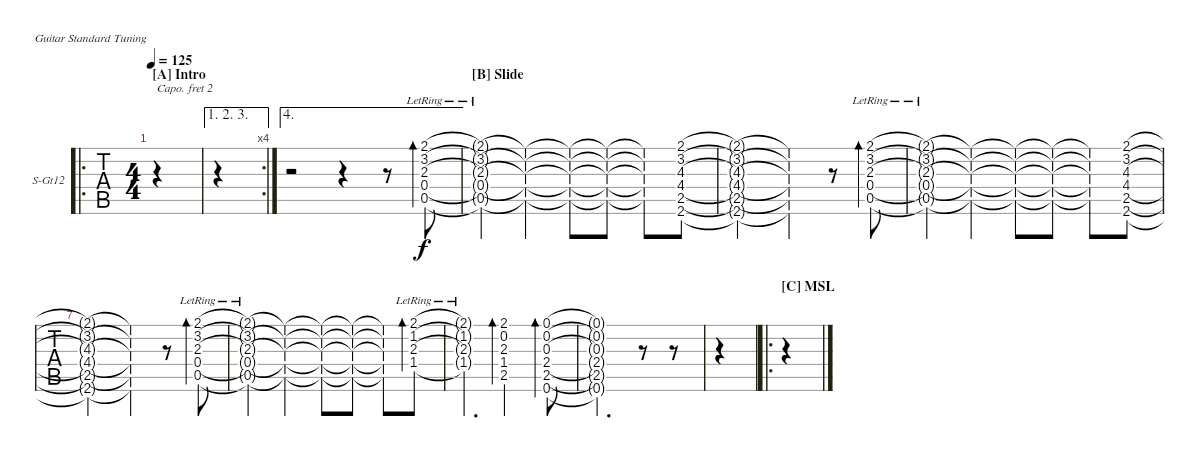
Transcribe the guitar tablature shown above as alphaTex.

\bracketExtendMode nobrackets
\firstSystemTrackNameOrientation horizontal
\otherSystemsTrackNameOrientation horizontal
\defaultBarNumberDisplay FirstOfSystem
\track ("12 St. Capo 2nd Fret" "S-Gt12") {instrument acousticguitarsteel}
\staff {tabs}
\capo 2
\tuning (E4 B3 G3 D3 A2 E2)
\ro
\ts (4 4)
\beaming (8 2 2 2 2)
\section ("A" "Intro")
\tempo 125
\clef g2
\scale
0.5
\ks c
|
\ae (1 2 3)
\rc 4
\scale
0.261719 |
\ae 4
\scale
0.238281 r.2 r.4 r.8 (2.1{hac lr} 3.2{hac lr} 2.3{hac lr} 0.4{hac lr} 0.5{lr}).8{bd 145} |
\section ("B" "Slide")
(2.1{lr t} 3.2{lr t} 2.3{lr t} 0.4{lr t} 0.5{lr t}).4 (2.1{t} 3.2{t} 2.3{t} 0.4{t} 0.5{t}).4 (2.1{t} 3.2{t} 2.3{t} 0.4{t} 0.5{t}).8 (2.1{t} 3.2{t} 2.3{t} 0.4{t} 0.5{t}).8 (2.1{t} 3.2{t} 2.3{t} 0.4{t} 0.5{t}).8 (2.6 2.5 4.4 4.3 3.2 2.1).8 |
(2.6{t} 2.5{t} 4.4{t} 4.3{t} 3.2{t} 2.1{t}).2 (2.6{t} 2.5{t} 4.4{t} 4.3{t} 3.2{t} 2.1{t}).4 r.8 (2.1{hac lr} 3.2{hac lr} 2.3{hac lr} 0.4{hac lr} 0.5{lr}).8{bd 145} |
(2.1{lr t} 3.2{lr t} 2.3{lr t} 0.4{lr t} 0.5{lr t}).4 (2.1{t} 3.2{t} 2.3{t} 0.4{t} 0.5{t}).4 (2.1{t} 3.2{t} 2.3{t} 0.4{t} 0.5{t}).8 (2.1{t} 3.2{t} 2.3{t} 0.4{t} 0.5{t}).8 (2.1{t} 3.2{t} 2.3{t} 0.4{t} 0.5{t}).8 (2.6 2.5 4.4 4.3 3.2 2.1).8 |
(2.6{t} 2.5{t} 4.4{t} 4.3{t} 3.2{t} 2.1{t}).2 (2.6{t} 2.5{t} 4.4{t} 4.3{t} 3.2{t} 2.1{t}).4 r.8 (2.1{hac lr} 3.2{hac lr} 2.3{hac lr} 0.4{hac lr} 0.5{lr}).8{bd 145} |
(2.1{lr t} 3.2{lr t} 2.3{lr t} 0.4{lr t} 0.5{lr t}).4 (2.1{t} 3.2{t} 2.3{t} 0.4{t} 0.5{t}).4 (2.1{t} 3.2{t} 2.3{t} 0.4{t} 0.5{t}).8 (2.1{t} 3.2{t} 2.3{t} 0.4{t} 0.5{t}).8 (2.1{t} 3.2{t} 2.3{t} 0.4{t} 0.5{t}).8 (2.1{lr} 1.2{lr} 2.3{lr} 1.4{lr}).8{bd 144} |
(2.1{lr t} 1.2{lr t} 2.3{lr t} 1.4{lr t}).4{d} (2.1 0.2 2.3 1.4 2.5).2{bd 141} (0.6 2.5 2.4 0.3 0.2 0.1).8{bd 140} |
(0.6{t} 2.5{t} 2.4{t} 0.3{t} 0.2{t} 0.1{t}).2{d} r.8 r.8 |
|
\ro
\section ("C" "MSL")
